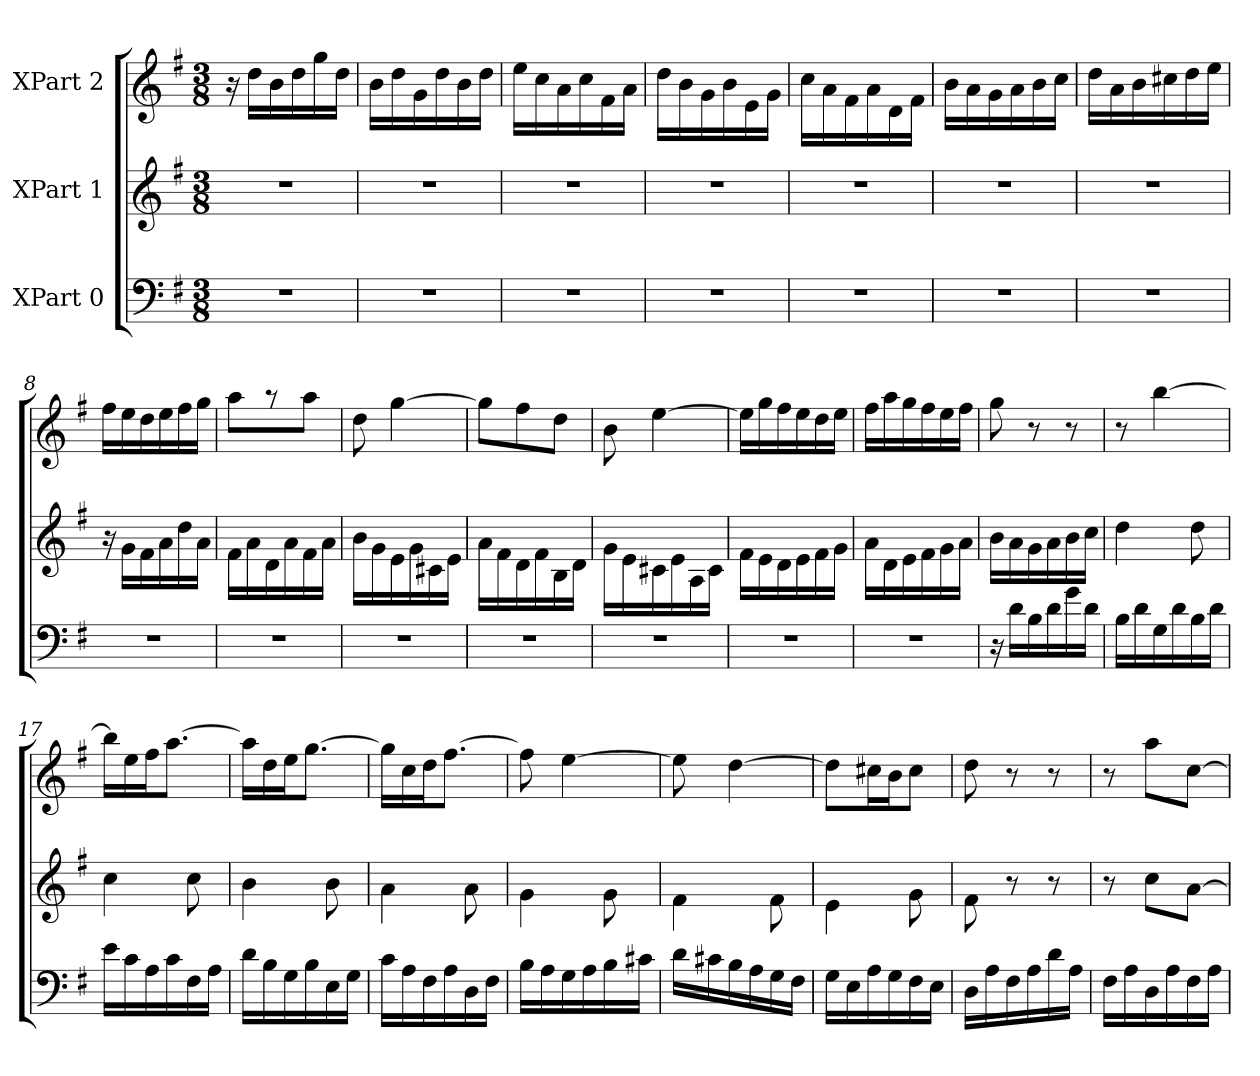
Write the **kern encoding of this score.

**kern	**kern	**kern
*part3	*part2	*part1
*staff3	*staff2	*staff1
*I"XPart 0	*I"XPart 1	*I"XPart 2
*clefF4	*clefG2	*clefG2
*k[f#]	*k[f#]	*k[f#]
*M3/8	*M3/8	*M3/8
=1	=1	=1
4.r	4.r	16r
.	.	16dd\L
.	.	16b\
.	.	16dd\
.	.	16gg\
.	.	16dd\J
=2	=2	=2
4.r	4.r	16b\L
.	.	16dd\
.	.	16g\
.	.	16dd\
.	.	16b\
.	.	16dd\J
=3	=3	=3
4.r	4.r	16ee\L
.	.	16cc\
.	.	16a\
.	.	16cc\
.	.	16f#\
.	.	16a\J
=4	=4	=4
4.r	4.r	16dd\L
.	.	16b\
.	.	16g\
.	.	16b\
.	.	16e\
.	.	16g\J
=5	=5	=5
4.r	4.r	16cc\L
.	.	16a\
.	.	16f#\
.	.	16a\
.	.	16d\
.	.	16f#\J
=6	=6	=6
4.r	4.r	16b\L
.	.	16a\
.	.	16g\
.	.	16a\
.	.	16b\
.	.	16cc\J
=7	=7	=7
4.r	4.r	16dd\L
.	.	16a\
.	.	16b\
.	.	16cc#X\
.	.	16dd\
.	.	16ee\J
=8	=8	=8
4.r	16r	16ff#\L
.	16g\L	16ee\
.	16f#\	16dd\
.	16a\	16ee\
.	16dd\	16ff#\
.	16a\J	16gg\J
=9	=9	=9
4.r	16f#\L	8aa\L
.	16a\	.
.	16d\	8r
.	16a\	.
.	16f#\	8aa\J
.	16a\J	.
=10	=10	=10
4.r	16b\L	8dd\
.	16g\	.
.	16e\	[4gg\
.	16g\	.
.	16c#X\	.
.	16e\J	.
=11	=11	=11
4.r	16a\L	8gg\L]
.	16f#\	.
.	16d\	8ff#\
.	16f#\	.
.	16B\	8dd\J
.	16d\J	.
=12	=12	=12
4.r	16g\L	8b\
.	16e\	.
.	16c#X\	[4ee\
.	16e\	.
.	16A\	.
.	16c#\J	.
=13	=13	=13
4.r	16f#\L	16ee\L]
.	16e\	16gg\
.	16d\	16ff#\
.	16e\	16ee\
.	16f#\	16dd\
.	16g\J	16ee\J
=14	=14	=14
4.r	16a\L	16ff#\L
.	16d\	16aa\
.	16e\	16gg\
.	16f#\	16ff#\
.	16g\	16ee\
.	16a\J	16ff#\J
=15	=15	=15
16r	16b\L	8gg\
16d\L	16a\	.
16B\	16g\	8r
16d\	16a\	.
16g\	16b\	8r
16d\J	16cc\J	.
=16	=16	=16
16B\L	4dd\	8r
16d\	.	.
16G\	.	[4bb\
16d\	.	.
16B\	8dd\	.
16d\J	.	.
=17	=17	=17
16e\L	4cc\	16bb\L]
16c\	.	16ee\
16A\	.	16ff#\
16c\	.	[8.aa\J
16F#\	8cc\	.
16A\J	.	.
=18	=18	=18
16d\L	4b\	16aa\L]
16B\	.	16dd\
16G\	.	16ee\
16B\	.	[8.gg\J
16E\	8b\	.
16G\J	.	.
=19	=19	=19
16c\L	4a\	16gg\L]
16A\	.	16cc\
16F#\	.	16dd\
16A\	.	[8.ff#\J
16D\	8a\	.
16F#\J	.	.
=20	=20	=20
16B\L	4g\	8ff#\]
16A\	.	.
16G\	.	[4ee\
16A\	.	.
16B\	8g\	.
16c#X\J	.	.
=21	=21	=21
16d\L	4f#\	8ee\]
16c#X\	.	.
16B\	.	[4dd\
16A\	.	.
16G\	8f#\	.
16F#\J	.	.
=22	=22	=22
16G\L	4e\	8dd\L]
16E\	.	.
16A\	.	16cc#X\
16G\	.	16b\
16F#\	8g\	8cc#\J
16E\J	.	.
=23	=23	=23
16D\L	8f#\	8dd\
16A\	.	.
16F#\	8r	8r
16A\	.	.
16d\	8r	8r
16A\J	.	.
=24	=24	=24
16F#\L	8r	8r
16A\	.	.
16D\	8cc\L	8aa\L
16A\	.	.
16F#\	[8a\J	[8cc\J
16A\J	.	.
=	=	=
*-	*-	*-
